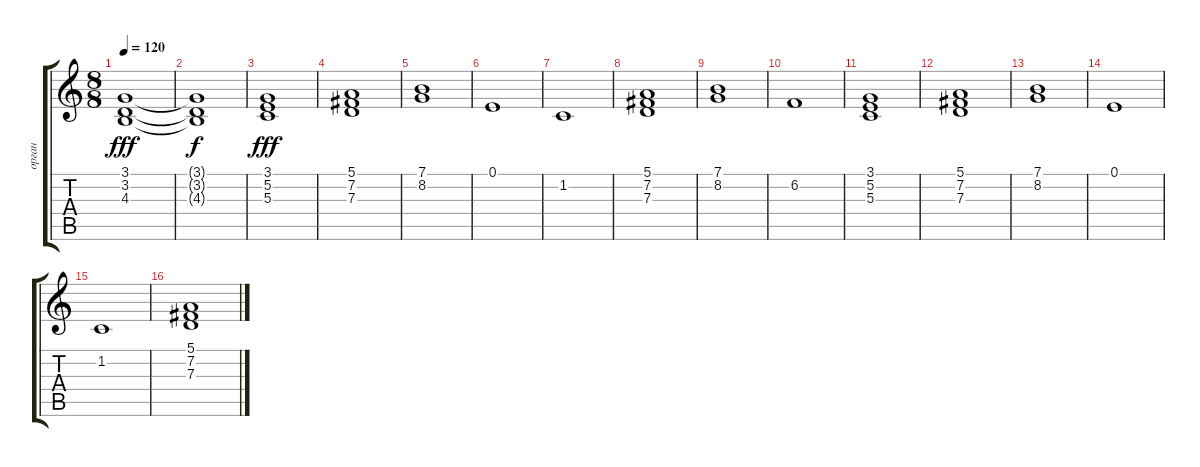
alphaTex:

\track ("орган" "орган") {instrument rockorgan}
\staff {score tabs}
\tuning (E4 B3 G3 D3 A2 E2) {hide}
\ts (8 8)
\tempo 120
\clef g2
\ks c
(3.1 3.2 4.3).1{dy fff} |
(3.1{t} 3.2{t} 4.3{t}).1{dy f} |
(3.1 5.2 5.3).1{dy fff} |
(5.1 7.2 7.3).1 |
(7.1 8.2).1 |
0.1.1 |
1.2.1 |
(5.1 7.2 7.3).1 |
(7.1 8.2).1 |
6.2.1 |
(3.1 5.2 5.3).1 |
(5.1 7.2 7.3).1 |
(7.1 8.2).1 |
0.1.1 |
1.2.1 |
(5.1 7.2 7.3).1
